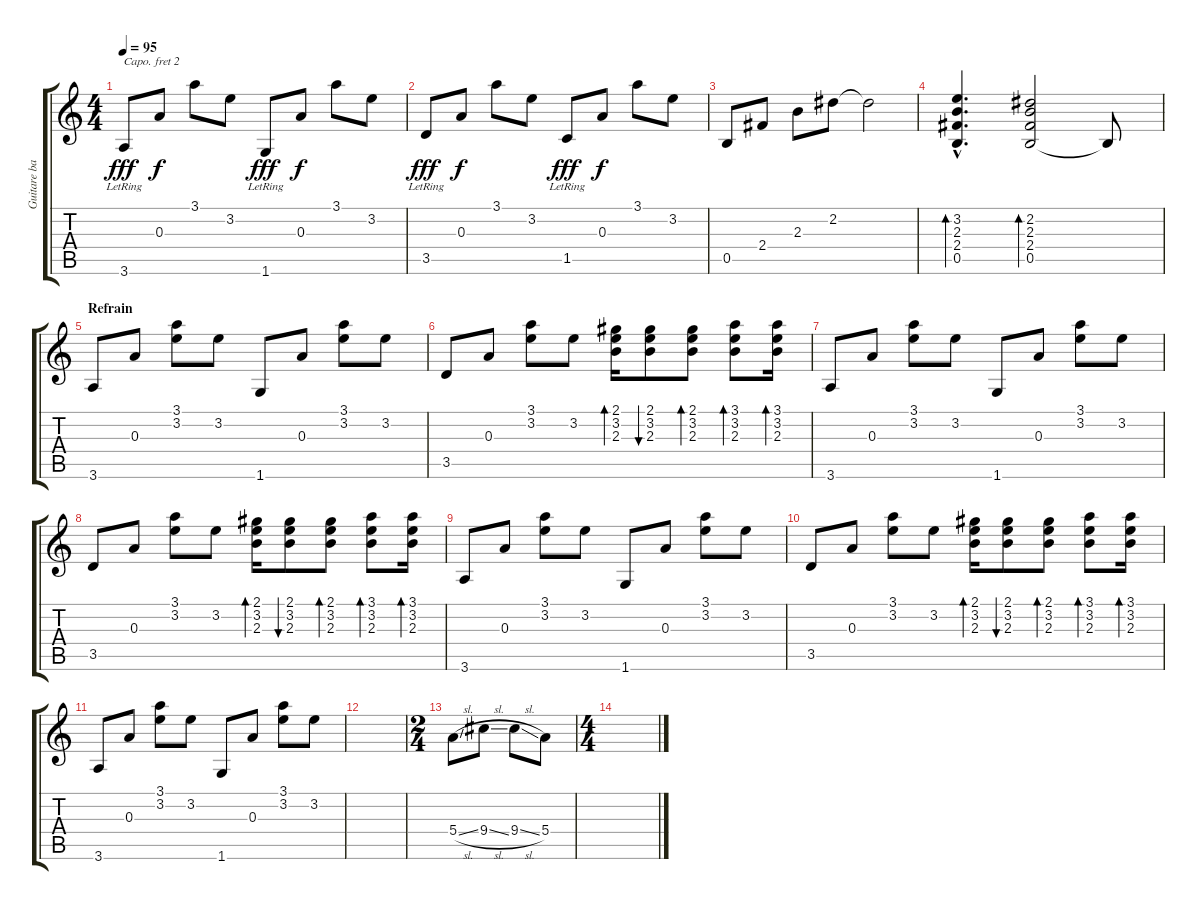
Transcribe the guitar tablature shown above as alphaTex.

\track ("Guitare back (Joe)" "Guitare ba") {instrument acousticguitarnylon}
\staff {score tabs}
\capo 2
\tuning (E4 B3 G3 D3 A2 E2) {hide}
\ts (4 4)
\tempo 95
\clef g2
\ks c
3.6{lr}.8{dy fff} 0.3.8{dy f} 3.1.8 3.2.8 1.6{lr}.8{dy fff} 0.3.8{dy f} 3.1.8 3.2.8 |
3.5{lr}.8{dy fff} 0.3.8{dy f} 3.1.8 3.2.8 1.5{lr}.8{dy fff} 0.3.8{dy f} 3.1.8 3.2.8 |
0.5.8 2.4.8 2.3.8 2.2.8 2.2{t}.2 |
(3.2{hac} 2.3{hac} 2.4{hac} 0.5{hac}).4{d bd 120} (2.2 2.3 2.4 0.5).2{bd 120} 0.5{t}.8 |
\section ("" "Refrain")
3.6.8 0.3.8 (3.1 3.2).8 3.2.8 1.6.8 0.3.8 (3.1 3.2).8 3.2.8 |
3.5.8 0.3.8 (3.1 3.2).8 3.2.8 (2.1 3.2 2.3).16{bd 240} (2.1 3.2 2.3).8{bu 240} (2.1 3.2 2.3).8{bd 240} (3.1 3.2 2.3).8{bd 240} (3.1 3.2 2.3).16{bd 240} |
3.6.8 0.3.8 (3.1 3.2).8 3.2.8 1.6.8 0.3.8 (3.1 3.2).8 3.2.8 |
3.5.8 0.3.8 (3.1 3.2).8 3.2.8 (2.1 3.2 2.3).16{bd 240} (2.1 3.2 2.3).8{bu 240} (2.1 3.2 2.3).8{bd 240} (3.1 3.2 2.3).8{bd 240} (3.1 3.2 2.3).16{bd 240} |
3.6.8 0.3.8 (3.1 3.2).8 3.2.8 1.6.8 0.3.8 (3.1 3.2).8 3.2.8 |
3.5.8 0.3.8 (3.1 3.2).8 3.2.8 (2.1 3.2 2.3).16{bd 240} (2.1 3.2 2.3).8{bu 240} (2.1 3.2 2.3).8{bd 240} (3.1 3.2 2.3).8{bd 240} (3.1 3.2 2.3).16{bd 240} |
3.6.8 0.3.8 (3.1 3.2).8 3.2.8 1.6.8 0.3.8 (3.1 3.2).8 3.2.8 |
|
\ts (2 4)
5.4{sl}.8 9.4{sl}.8 9.4{sl}.8 5.4.8 |
\ts (4 4)
